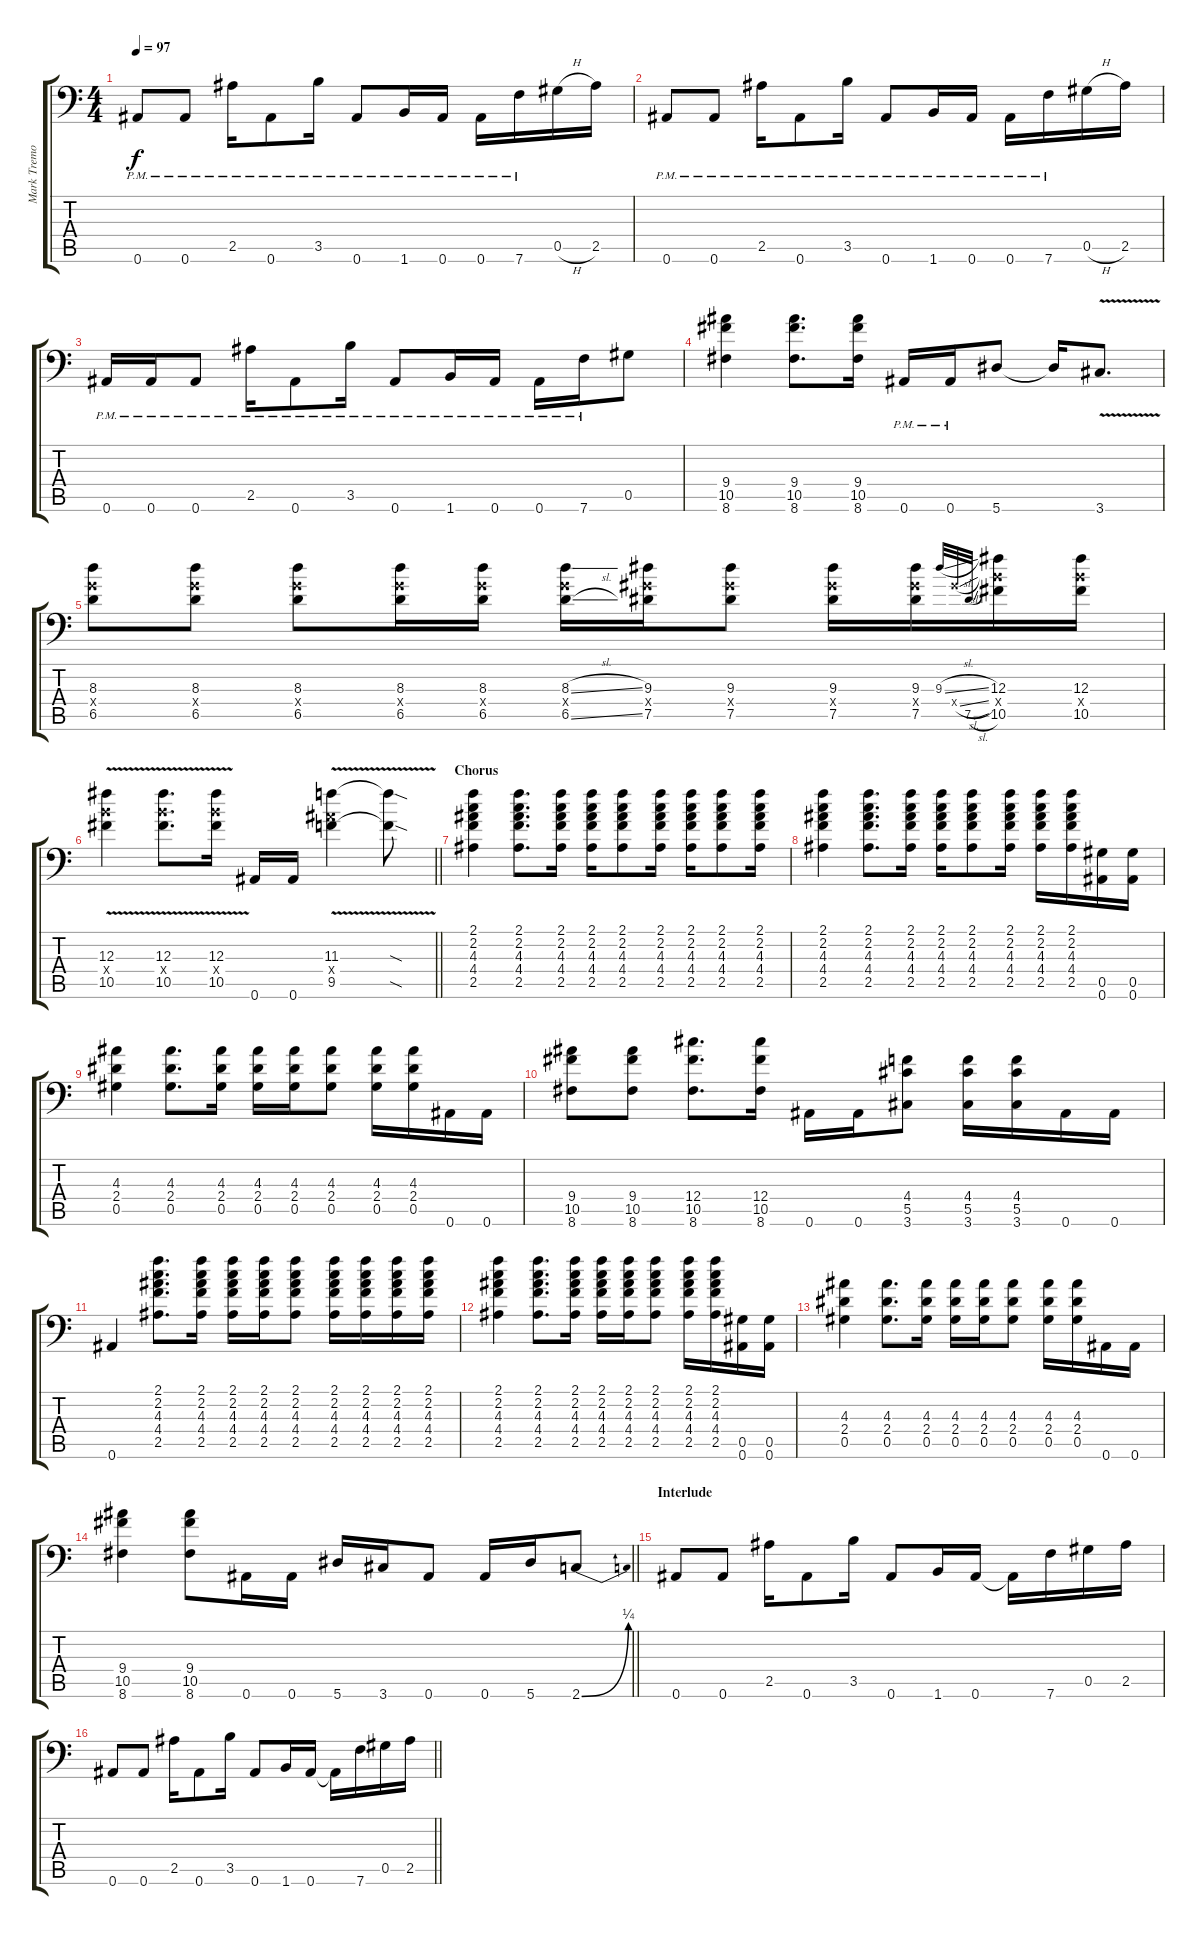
\track ("Mark Tremonti" "Mark Tremo") {instrument distortionguitar}
\staff {score tabs}
\tuning (Eb4 Bb3 Gb3 Db3 Ab2 Bb1) {hide}
\ts (4 4)
\tempo 97
\clef f4
\ks c
0.6{pm}.8{dy f} 0.6{pm}.8 2.5{pm}.16 0.6{pm}.8 3.5{pm}.16 0.6{pm}.8 1.6{pm}.16 0.6{pm}.16 0.6{pm}.16 7.6{pm}.16 0.5{h}.16 2.5.16 |
0.6{pm}.8 0.6{pm}.8 2.5{pm}.16 0.6{pm}.8 3.5{pm}.16 0.6{pm}.8 1.6{pm}.16 0.6{pm}.16 0.6{pm}.16 7.6{pm}.16 0.5{h}.16 2.5.16 |
0.6{pm}.16 0.6{pm}.16 0.6{pm}.8 2.5{pm}.16 0.6{pm}.8 3.5{pm}.16 0.6{pm}.8 1.6{pm}.16 0.6{pm}.16 0.6{pm}.16 7.6{pm}.16 0.5.8 |
(9.4 10.5 8.6).4 (9.4 10.5 8.6).8{d} (9.4 10.5 8.6).16 0.6{pm}.16 0.6{pm}.16 5.6.8 5.6{t}.16 3.6{v}.8{d} |
(8.3 6.4{x} 6.5).8 (8.3 6.4{x} 6.5).8 (8.3 6.4{x} 6.5).8 (8.3 6.4{x} 6.5).16 (8.3 6.4{x} 6.5).16 (8.3{sl} 6.4{x} 6.5{sl}).16 (9.3 7.4{x} 7.5).16 (9.3 7.4{x} 7.5).8 (9.3 7.4{x} 7.5).16 (9.3 7.4{x} 7.5).16 9.3{sl}.32{gr onbeat} 7.4{sl x}.32{gr onbeat} 7.5{sl}.32{gr onbeat} (12.3 10.4{x} 10.5).16 (12.3 10.4{x} 10.5).16 |
\barLineRight lightlight
(12.3{v} 10.4{x} 10.5{v}).4 (12.3{v} 10.4{x} 10.5{v}).8{d} (12.3{v} 10.4{x} 10.5{v}).16 0.6.16 0.6.16 (11.3{v} 9.4{x} 9.5{v}).4 (11.3{sod t} 9.5{sod t}).8 |
\section ("" "Chorus")
(2.1 2.2 4.3 4.4 2.5).4 (2.1 2.2 4.3 4.4 2.5).8{d} (2.1 2.2 4.3 4.4 2.5).16 (2.1 2.2 4.3 4.4 2.5).16 (2.1 2.2 4.3 4.4 2.5).8 (2.1 2.2 4.3 4.4 2.5).16 (2.1 2.2 4.3 4.4 2.5).16 (2.1 2.2 4.3 4.4 2.5).8 (2.1 2.2 4.3 4.4 2.5).16 |
(2.1 2.2 4.3 4.4 2.5).4 (2.1 2.2 4.3 4.4 2.5).8{d} (2.1 2.2 4.3 4.4 2.5).16 (2.1 2.2 4.3 4.4 2.5).16 (2.1 2.2 4.3 4.4 2.5).8 (2.1 2.2 4.3 4.4 2.5).16 (2.1 2.2 4.3 4.4 2.5).16 (2.1 2.2 4.3 4.4 2.5).16 (0.5 0.6).16 (0.5 0.6).16 |
(4.3 2.4 0.5).4 (4.3 2.4 0.5).8{d} (4.3 2.4 0.5).16 (4.3 2.4 0.5).16 (4.3 2.4 0.5).16 (4.3 2.4 0.5).8 (4.3 2.4 0.5).16 (4.3 2.4 0.5).16 0.6.16 0.6.16 |
(9.4 10.5 8.6).8 (9.4 10.5 8.6).8 (12.4 10.5 8.6).8{d} (12.4 10.5 8.6).16 0.6.16 0.6.16 (4.4 5.5 3.6).8 (4.4 5.5 3.6).16 (4.4 5.5 3.6).16 0.6.16 0.6.16 |
0.6.4 (2.1 2.2 4.3 4.4 2.5).8{d} (2.1 2.2 4.3 4.4 2.5).16 (2.1 2.2 4.3 4.4 2.5).16 (2.1 2.2 4.3 4.4 2.5).16 (2.1 2.2 4.3 4.4 2.5).8 (2.1 2.2 4.3 4.4 2.5).16 (2.1 2.2 4.3 4.4 2.5).16 (2.1 2.2 4.3 4.4 2.5).16 (2.1 2.2 4.3 4.4 2.5).16 |
(2.1 2.2 4.3 4.4 2.5).4 (2.1 2.2 4.3 4.4 2.5).8{d} (2.1 2.2 4.3 4.4 2.5).16 (2.1 2.2 4.3 4.4 2.5).16 (2.1 2.2 4.3 4.4 2.5).16 (2.1 2.2 4.3 4.4 2.5).8 (2.1 2.2 4.3 4.4 2.5).16 (2.1 2.2 4.3 4.4 2.5).16 (0.5 0.6).16 (0.5 0.6).16 |
(4.3 2.4 0.5).4 (4.3 2.4 0.5).8{d} (4.3 2.4 0.5).16 (4.3 2.4 0.5).16 (4.3 2.4 0.5).16 (4.3 2.4 0.5).8 (4.3 2.4 0.5).16 (4.3 2.4 0.5).16 0.6.16 0.6.16 |
\barLineRight lightlight
(9.4 10.5 8.6).4 (9.4 10.5 8.6).8 0.6.16 0.6.16 5.6.16 3.6.16 0.6.8 0.6.16 5.6.16 2.6{be (bend 0 0 60 1)}.8 |
\section ("" "Interlude")
0.6.8 0.6.8 2.5.16 0.6.8 3.5.16 0.6.8 1.6.16 0.6.16 0.6{t}.16 7.6.16 0.5.16 2.5.16 |
\barLineRight lightlight
0.6.8 0.6.8 2.5.16 0.6.8 3.5.16 0.6.8 1.6.16 0.6.16 0.6{t}.16 7.6.16 0.5.16 2.5.16
